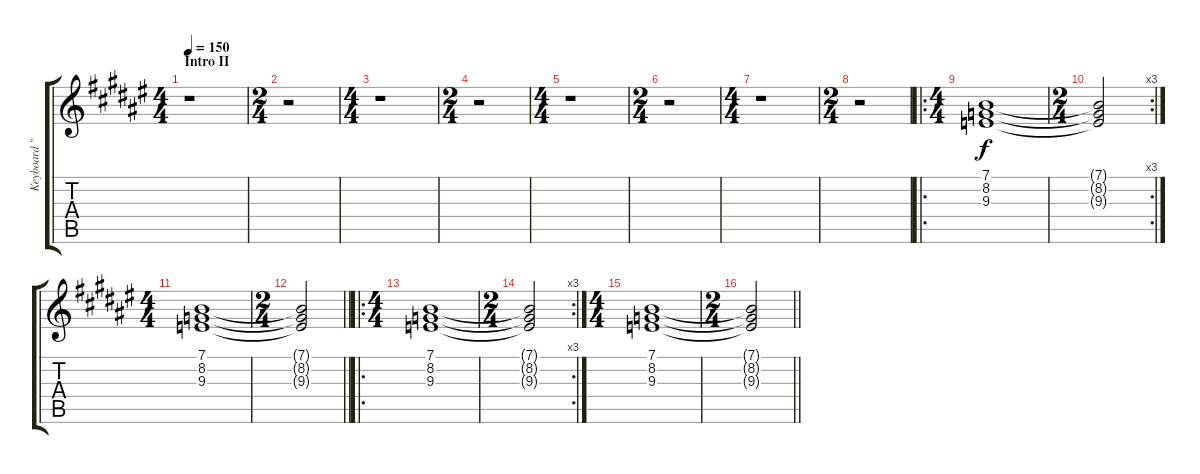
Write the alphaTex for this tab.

\track ("Keyboard \"Right Hand\"" "Keyboard \"") {instrument stringensemble1}
\staff {score tabs}
\tuning (E4 B3 G3 D3 A2 E2) {hide}
\ts (4 4)
\section ("" "Intro II")
\tempo 150
\clef g2
\ks d#minor
r.1{dy f} |
\ts (2 4)
r.2 |
\ts (4 4)
r.1 |
\ts (2 4)
r.2 |
\ts (4 4)
r.1 |
\ts (2 4)
r.2 |
\ts (4 4)
r.1 |
\ts (2 4)
r.2 |
\ro
\ts (4 4)
(7.1 8.2 9.3).1 |
\rc 3
\ts (2 4)
(7.1{t} 8.2{t} 9.3{t}).2 |
\ts (4 4)
(7.1 8.2 9.3).1 |
\ts (2 4)
\barLineRight lightlight
(7.1{t} 8.2{t} 9.3{t}).2 |
\ro
\ts (4 4)
(7.1 8.2 9.3).1 |
\rc 3
\ts (2 4)
(7.1{t} 8.2{t} 9.3{t}).2 |
\ts (4 4)
(7.1 8.2 9.3).1 |
\ts (2 4)
\barLineRight lightlight
(7.1{t} 8.2{t} 9.3{t}).2
